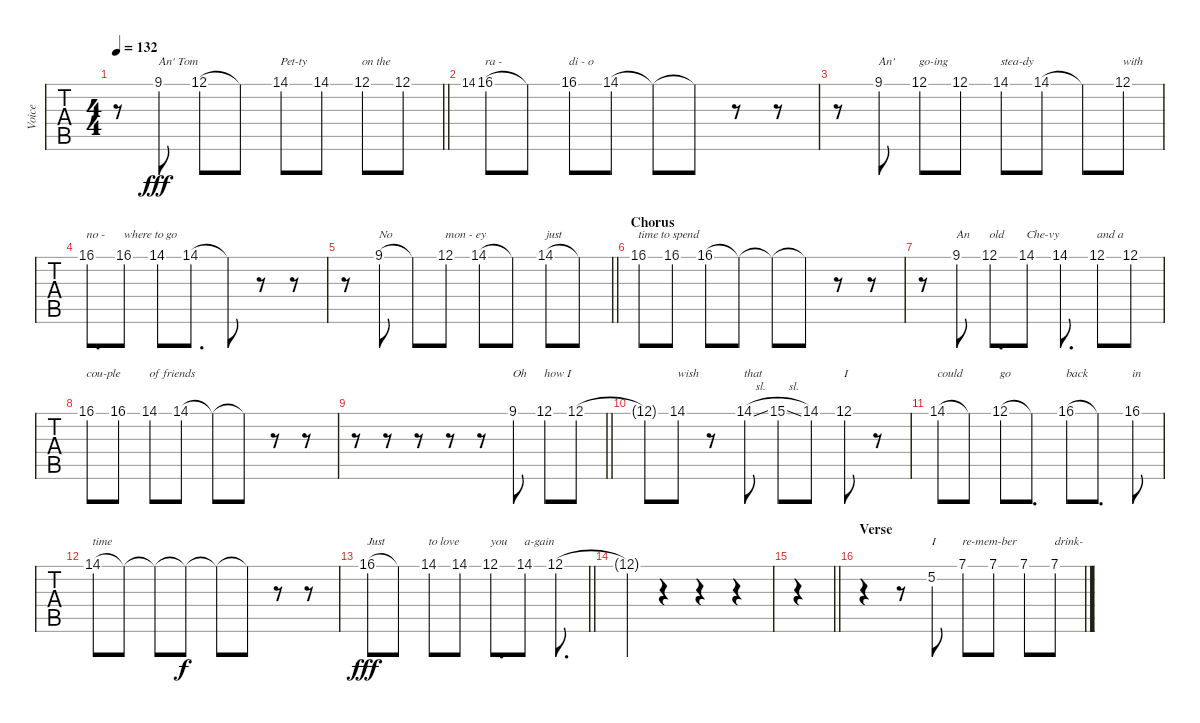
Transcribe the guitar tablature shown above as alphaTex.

\track ("Voice" "Voice") {instrument lead3calliope}
\staff {tabs}
\tuning (E4 B3 G3 D3 A2 E2) {hide}
\ts (4 4)
\tempo 132
\clef g2
\barLineRight lightlight
\ks c
r.8{dy fff} 9.1.8{txt "An' Tom"} 12.1.8 12.1{t}.8 14.1.8{txt "Pet-ty"} 14.1.8 12.1.8{txt "on the"} 12.1.8 |
14.1.8{gr} 16.1.8{txt "ra - "} 16.1{t}.8 16.1.8{txt "di - o"} 14.1.8 14.1{t}.8 14.1{t}.8 r.8 r.8 |
r.8 9.1.8{txt "An'"} 12.1.8{txt "go-ing"} 12.1.8 14.1.8{txt "stea-dy"} 14.1.8 14.1{t}.8 12.1.8{txt "with"} |
16.1.8{d txt "no -"} 16.1.8{txt "where to go"} 14.1.8 14.1.8{d} 14.1{t}.8 r.8 r.8 |
\barLineRight lightlight
r.8 9.1.8{txt "No"} 9.1{t}.8 12.1.8{txt "mon - ey"} 14.1.8 14.1{t}.8 14.1.8{txt "just"} 14.1{t}.8 |
\section ("" "Chorus")
16.1.8{txt "time to spend"} 16.1.8 16.1.8 16.1{t}.8 16.1{t}.8 16.1{t}.8 r.8 r.8 |
r.8 9.1.8{txt "An"} 12.1.8{d txt "old"} 14.1.8{txt "Che-vy"} 14.1.8{d} 12.1.8{txt "and a"} 12.1.8 |
16.1.8{txt "cou-ple"} 16.1.8 14.1.8{txt "of friends"} 14.1.8 14.1{t}.8 14.1{t}.8 r.8 r.8 |
\barLineRight lightlight
r.8 r.8 r.8 r.8 r.8 9.1.8{txt "Oh"} 12.1.8{txt "how I"} 12.1.8 |
12.1{t}.8 14.1.8{txt "wish"} r.8 14.1{sl}.8{txt "that"} 15.1{sl}.8 14.1{st}.8 12.1.8{txt "I"} r.8 |
14.1.8{txt "could"} 14.1{t}.8 12.1.8{txt "go"} 12.1{t}.8{d} 16.1.8{txt "back"} 16.1{t}.8{d} 16.1.8{txt "in"} |
14.1.8{txt "time"} 14.1{t}.8 14.1{t}.8 14.1{t}.8{dy f} 14.1{t}.8 14.1{t}.8 r.8 r.8 |
\barLineRight lightlight
16.1.8{txt "Just" dy fff} 16.1{t}.8 14.1.8{txt "to love"} 14.1.8 12.1.8{d txt "you"} 14.1.8{txt "a-gain"} 12.1.8{d} |
12.1{t}.4 r.4 r.4 r.4 |
\barLineRight lightlight
|
\section ("" "Verse")
r.4 r.8 5.2.8{txt "I"} 7.1.8{txt "re-mem-ber"} 7.1{st}.8 7.1.8 7.1.8{txt "drink-"}
